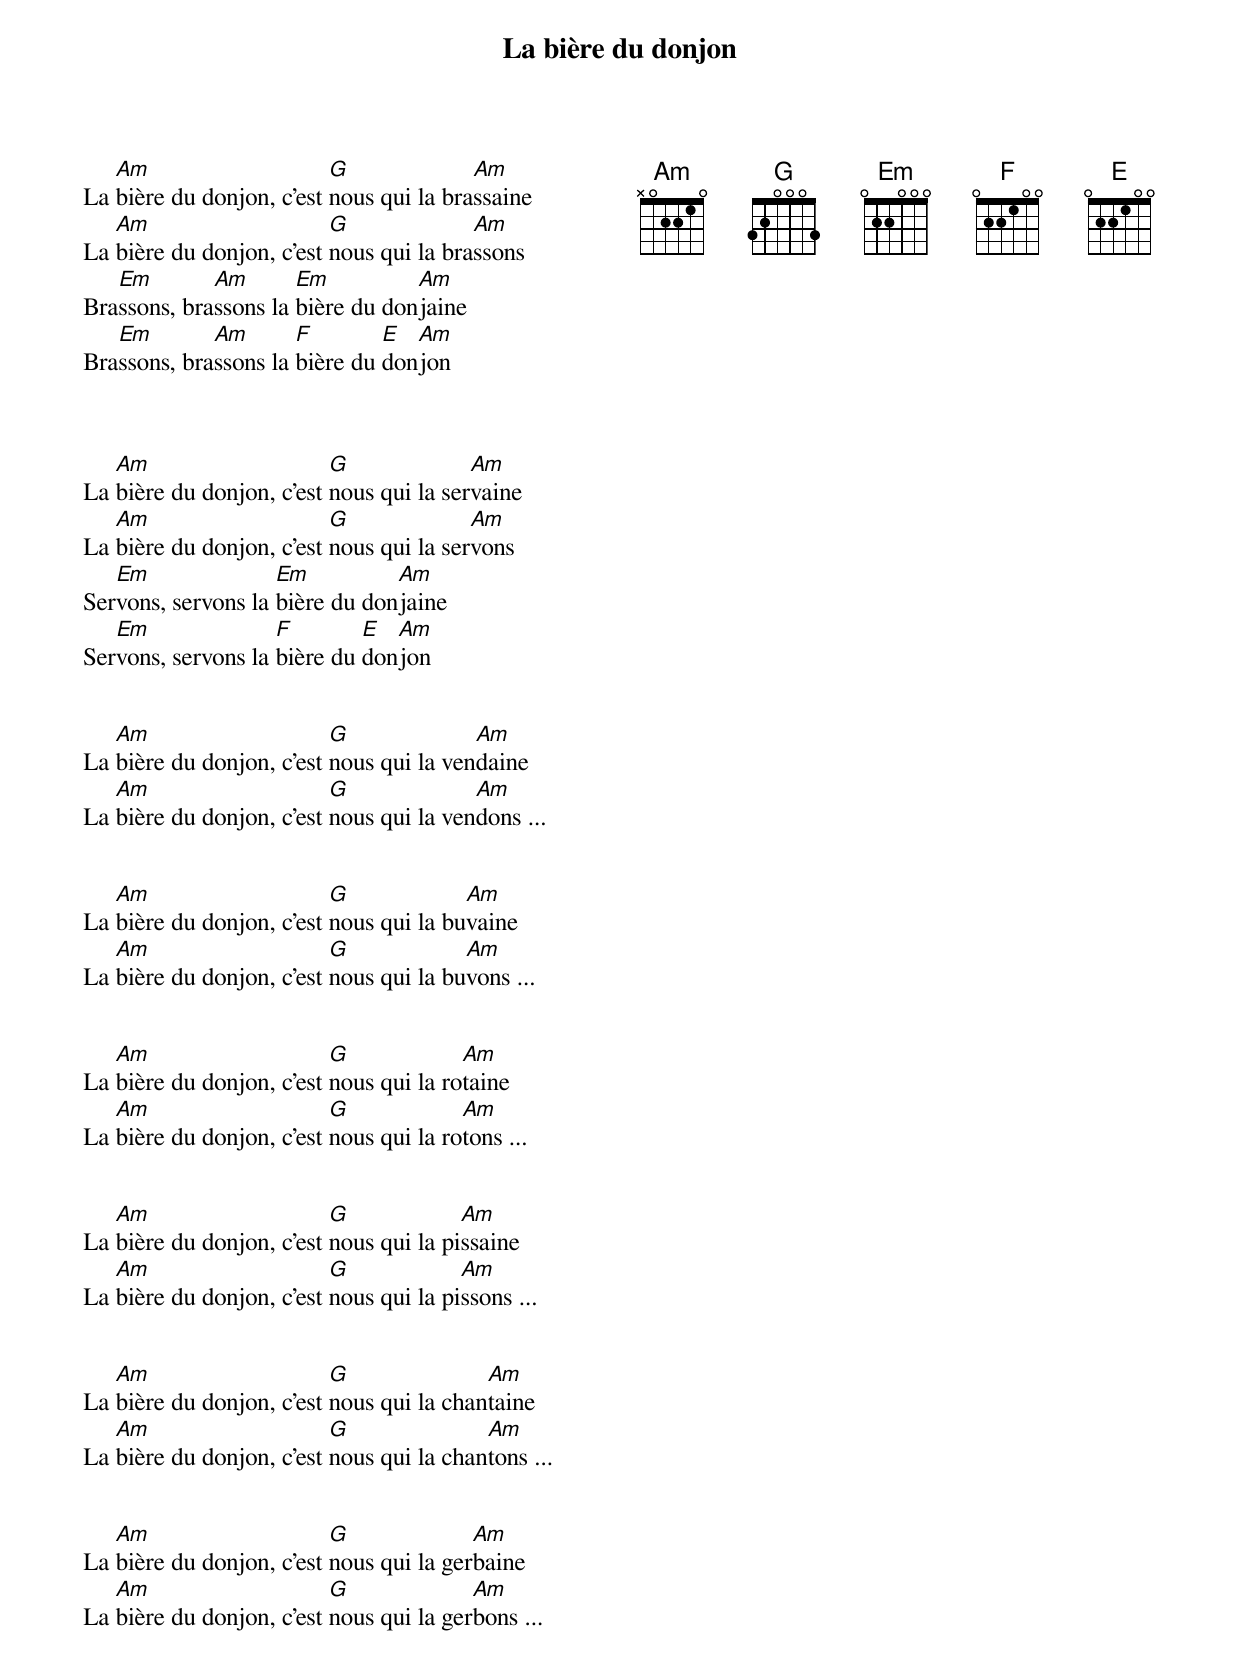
{title: La bière du donjon}
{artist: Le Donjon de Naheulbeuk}
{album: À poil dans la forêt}
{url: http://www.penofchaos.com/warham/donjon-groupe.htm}
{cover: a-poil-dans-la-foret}
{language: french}
{columns: 2}
{define: Am frets X 0 2 2 1 0}
{define: G frets 3 2 0 0 0 3}
{define: Em frets 0 2 2 0 0 0}
{define: F base-fret 1 frets 0 2 2 1 0 0}
{define: E frets 0 2 2 1 0 0}


La [Am]bière du donjon, c'est [G]nous qui la bra[Am]ssaine
La [Am]bière du donjon, c'est [G]nous qui la bra[Am]ssons
Bra[Em]ssons, bra[Am]ssons la [Em]bière du don[Am]jaine
Bra[Em]ssons, bra[Am]ssons la [F]bière du [E]don[Am]jon

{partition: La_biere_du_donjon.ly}


La [Am]bière du donjon, c'est [G]nous qui la ser[Am]vaine
La [Am]bière du donjon, c'est [G]nous qui la ser[Am]vons
Ser[Em]vons, servons la [Em]bière du don[Am]jaine
Ser[Em]vons, servons la [F]bière du [E]don[Am]jon


La [Am]bière du donjon, c'est [G]nous qui la ven[Am]daine
La [Am]bière du donjon, c'est [G]nous qui la ven[Am]dons ...


La [Am]bière du donjon, c'est [G]nous qui la bu[Am]vaine
La [Am]bière du donjon, c'est [G]nous qui la bu[Am]vons ...


La [Am]bière du donjon, c'est [G]nous qui la ro[Am]taine
La [Am]bière du donjon, c'est [G]nous qui la ro[Am]tons ...


La [Am]bière du donjon, c'est [G]nous qui la pi[Am]ssaine
La [Am]bière du donjon, c'est [G]nous qui la pi[Am]ssons ...


La [Am]bière du donjon, c'est [G]nous qui la chan[Am]taine
La [Am]bière du donjon, c'est [G]nous qui la chan[Am]tons ...


La [Am]bière du donjon, c'est [G]nous qui la ger[Am]baine
La [Am]bière du donjon, c'est [G]nous qui la ger[Am]bons ...
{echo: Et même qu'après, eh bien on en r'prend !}
